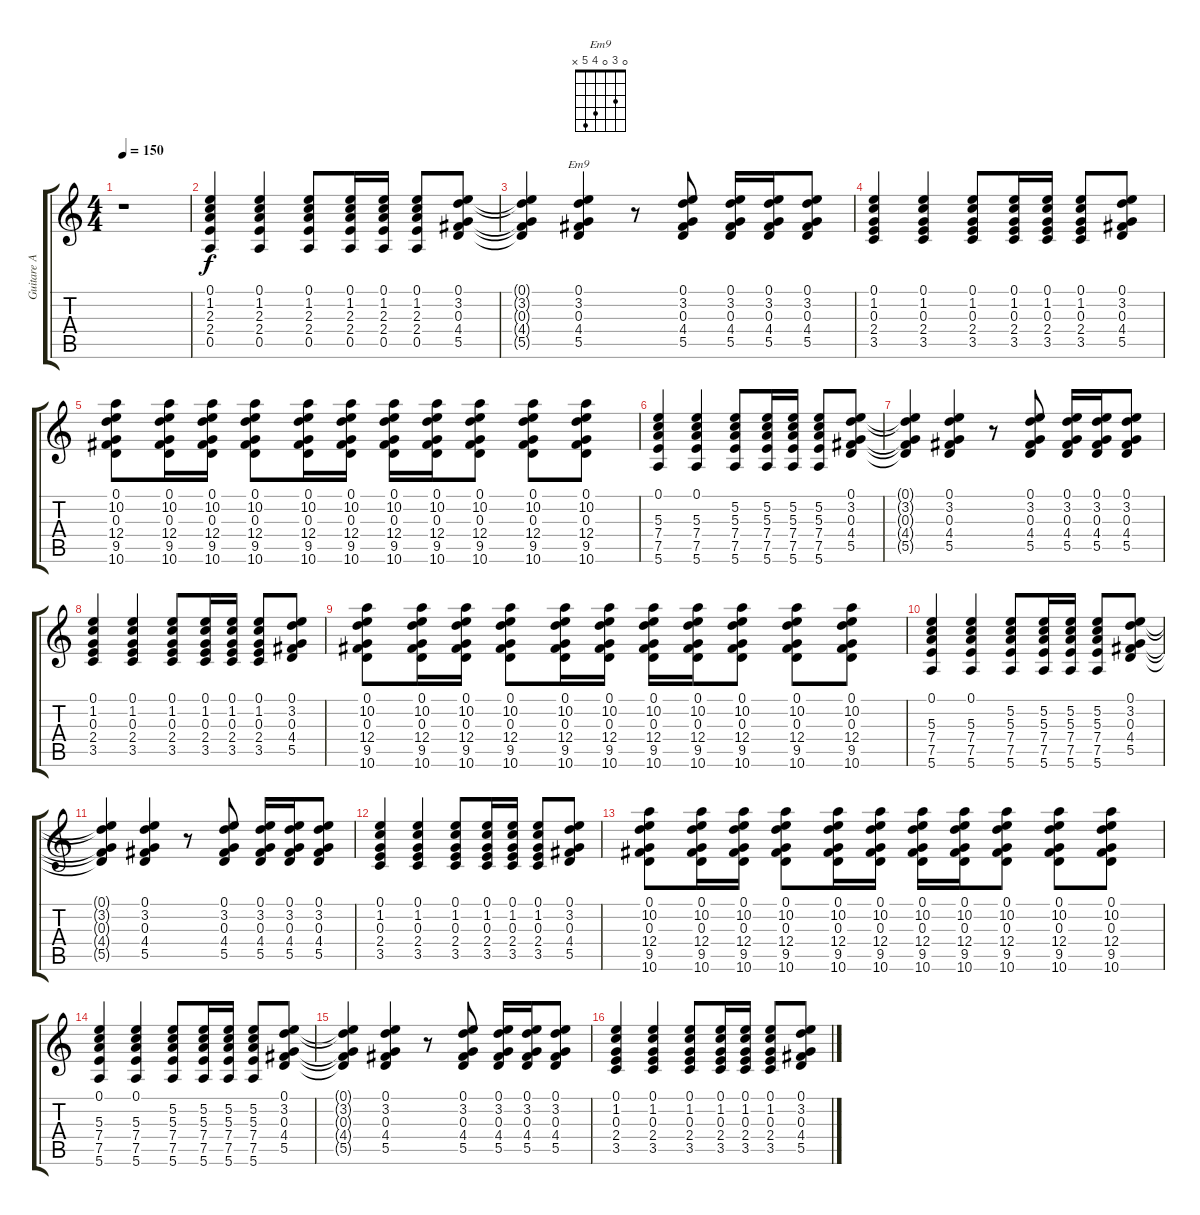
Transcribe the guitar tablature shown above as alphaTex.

\track ("Guitare A" "Guitare A") {instrument acousticguitarsteel}
\staff {score tabs}
\tuning (E4 B3 G3 D3 A2 E2) {hide}
\chord ("Em9" 0 3 0 4 5 x)
\ts (4 4)
\tempo 150
\clef g2
\ks c
r.1{dy f instrument acousticguitarsteel} |
(0.1 1.2 2.3 2.4 0.5).4 (0.1 1.2 2.3 2.4 0.5).4 (0.1 1.2 2.3 2.4 0.5).8 (0.1 1.2 2.3 2.4 0.5).16 (0.1 1.2 2.3 2.4 0.5).16 (0.1 1.2 2.3 2.4 0.5).8 (0.1 3.2 0.3 4.4 5.5).8 |
(0.1{t} 3.2{t} 0.3{t} 4.4{t} 5.5{t}).4 (0.1 3.2 0.3 4.4 5.5).4{ch "Em9"} r.8 (0.1 3.2 0.3 4.4 5.5).8 (0.1 3.2 0.3 4.4 5.5).16 (0.1 3.2 0.3 4.4 5.5).16 (0.1 3.2 0.3 4.4 5.5).8 |
(0.1 1.2 0.3 2.4 3.5).4 (0.1 1.2 0.3 2.4 3.5).4 (0.1 1.2 0.3 2.4 3.5).8 (0.1 1.2 0.3 2.4 3.5).16 (0.1 1.2 0.3 2.4 3.5).16 (0.1 1.2 0.3 2.4 3.5).8 (0.1 3.2 0.3 4.4 5.5).8 |
(0.1 10.2 0.3 12.4 9.5 10.6).8 (0.1 10.2 0.3 12.4 9.5 10.6).16 (0.1 10.2 0.3 12.4 9.5 10.6).16 (0.1 10.2 0.3 12.4 9.5 10.6).8 (0.1 10.2 0.3 12.4 9.5 10.6).16 (0.1 10.2 0.3 12.4 9.5 10.6).16 (0.1 10.2 0.3 12.4 9.5 10.6).16 (0.1 10.2 0.3 12.4 9.5 10.6).16 (0.1 10.2 0.3 12.4 9.5 10.6).8 (0.1 10.2 0.3 12.4 9.5 10.6).8 (0.1 10.2 0.3 12.4 9.5 10.6).8 |
(0.1 5.3 7.4 7.5 5.6).4 (0.1 5.3 7.4 7.5 5.6).4 (5.2 5.3 7.4 7.5 5.6).8 (5.2 5.3 7.4 7.5 5.6).16 (5.2 5.3 7.4 7.5 5.6).16 (5.2 5.3 7.4 7.5 5.6).8 (0.1 3.2 0.3 4.4 5.5).8 |
(0.1{t} 3.2{t} 0.3{t} 4.4{t} 5.5{t}).4 (0.1 3.2 0.3 4.4 5.5).4 r.8 (0.1 3.2 0.3 4.4 5.5).8 (0.1 3.2 0.3 4.4 5.5).16 (0.1 3.2 0.3 4.4 5.5).16 (0.1 3.2 0.3 4.4 5.5).8 |
(0.1 1.2 0.3 2.4 3.5).4 (0.1 1.2 0.3 2.4 3.5).4 (0.1 1.2 0.3 2.4 3.5).8 (0.1 1.2 0.3 2.4 3.5).16 (0.1 1.2 0.3 2.4 3.5).16 (0.1 1.2 0.3 2.4 3.5).8 (0.1 3.2 0.3 4.4 5.5).8 |
(0.1 10.2 0.3 12.4 9.5 10.6).8 (0.1 10.2 0.3 12.4 9.5 10.6).16 (0.1 10.2 0.3 12.4 9.5 10.6).16 (0.1 10.2 0.3 12.4 9.5 10.6).8 (0.1 10.2 0.3 12.4 9.5 10.6).16 (0.1 10.2 0.3 12.4 9.5 10.6).16 (0.1 10.2 0.3 12.4 9.5 10.6).16 (0.1 10.2 0.3 12.4 9.5 10.6).16 (0.1 10.2 0.3 12.4 9.5 10.6).8 (0.1 10.2 0.3 12.4 9.5 10.6).8 (0.1 10.2 0.3 12.4 9.5 10.6).8 |
(0.1 5.3 7.4 7.5 5.6).4 (0.1 5.3 7.4 7.5 5.6).4 (5.2 5.3 7.4 7.5 5.6).8 (5.2 5.3 7.4 7.5 5.6).16 (5.2 5.3 7.4 7.5 5.6).16 (5.2 5.3 7.4 7.5 5.6).8 (0.1 3.2 0.3 4.4 5.5).8 |
(0.1{t} 3.2{t} 0.3{t} 4.4{t} 5.5{t}).4 (0.1 3.2 0.3 4.4 5.5).4 r.8 (0.1 3.2 0.3 4.4 5.5).8 (0.1 3.2 0.3 4.4 5.5).16 (0.1 3.2 0.3 4.4 5.5).16 (0.1 3.2 0.3 4.4 5.5).8 |
(0.1 1.2 0.3 2.4 3.5).4 (0.1 1.2 0.3 2.4 3.5).4 (0.1 1.2 0.3 2.4 3.5).8 (0.1 1.2 0.3 2.4 3.5).16 (0.1 1.2 0.3 2.4 3.5).16 (0.1 1.2 0.3 2.4 3.5).8 (0.1 3.2 0.3 4.4 5.5).8 |
(0.1 10.2 0.3 12.4 9.5 10.6).8 (0.1 10.2 0.3 12.4 9.5 10.6).16 (0.1 10.2 0.3 12.4 9.5 10.6).16 (0.1 10.2 0.3 12.4 9.5 10.6).8 (0.1 10.2 0.3 12.4 9.5 10.6).16 (0.1 10.2 0.3 12.4 9.5 10.6).16 (0.1 10.2 0.3 12.4 9.5 10.6).16 (0.1 10.2 0.3 12.4 9.5 10.6).16 (0.1 10.2 0.3 12.4 9.5 10.6).8 (0.1 10.2 0.3 12.4 9.5 10.6).8 (0.1 10.2 0.3 12.4 9.5 10.6).8 |
(0.1 5.3 7.4 7.5 5.6).4 (0.1 5.3 7.4 7.5 5.6).4 (5.2 5.3 7.4 7.5 5.6).8 (5.2 5.3 7.4 7.5 5.6).16 (5.2 5.3 7.4 7.5 5.6).16 (5.2 5.3 7.4 7.5 5.6).8 (0.1 3.2 0.3 4.4 5.5).8 |
(0.1{t} 3.2{t} 0.3{t} 4.4{t} 5.5{t}).4 (0.1 3.2 0.3 4.4 5.5).4 r.8 (0.1 3.2 0.3 4.4 5.5).8 (0.1 3.2 0.3 4.4 5.5).16 (0.1 3.2 0.3 4.4 5.5).16 (0.1 3.2 0.3 4.4 5.5).8 |
(0.1 1.2 0.3 2.4 3.5).4 (0.1 1.2 0.3 2.4 3.5).4 (0.1 1.2 0.3 2.4 3.5).8 (0.1 1.2 0.3 2.4 3.5).16 (0.1 1.2 0.3 2.4 3.5).16 (0.1 1.2 0.3 2.4 3.5).8 (0.1 3.2 0.3 4.4 5.5).8
